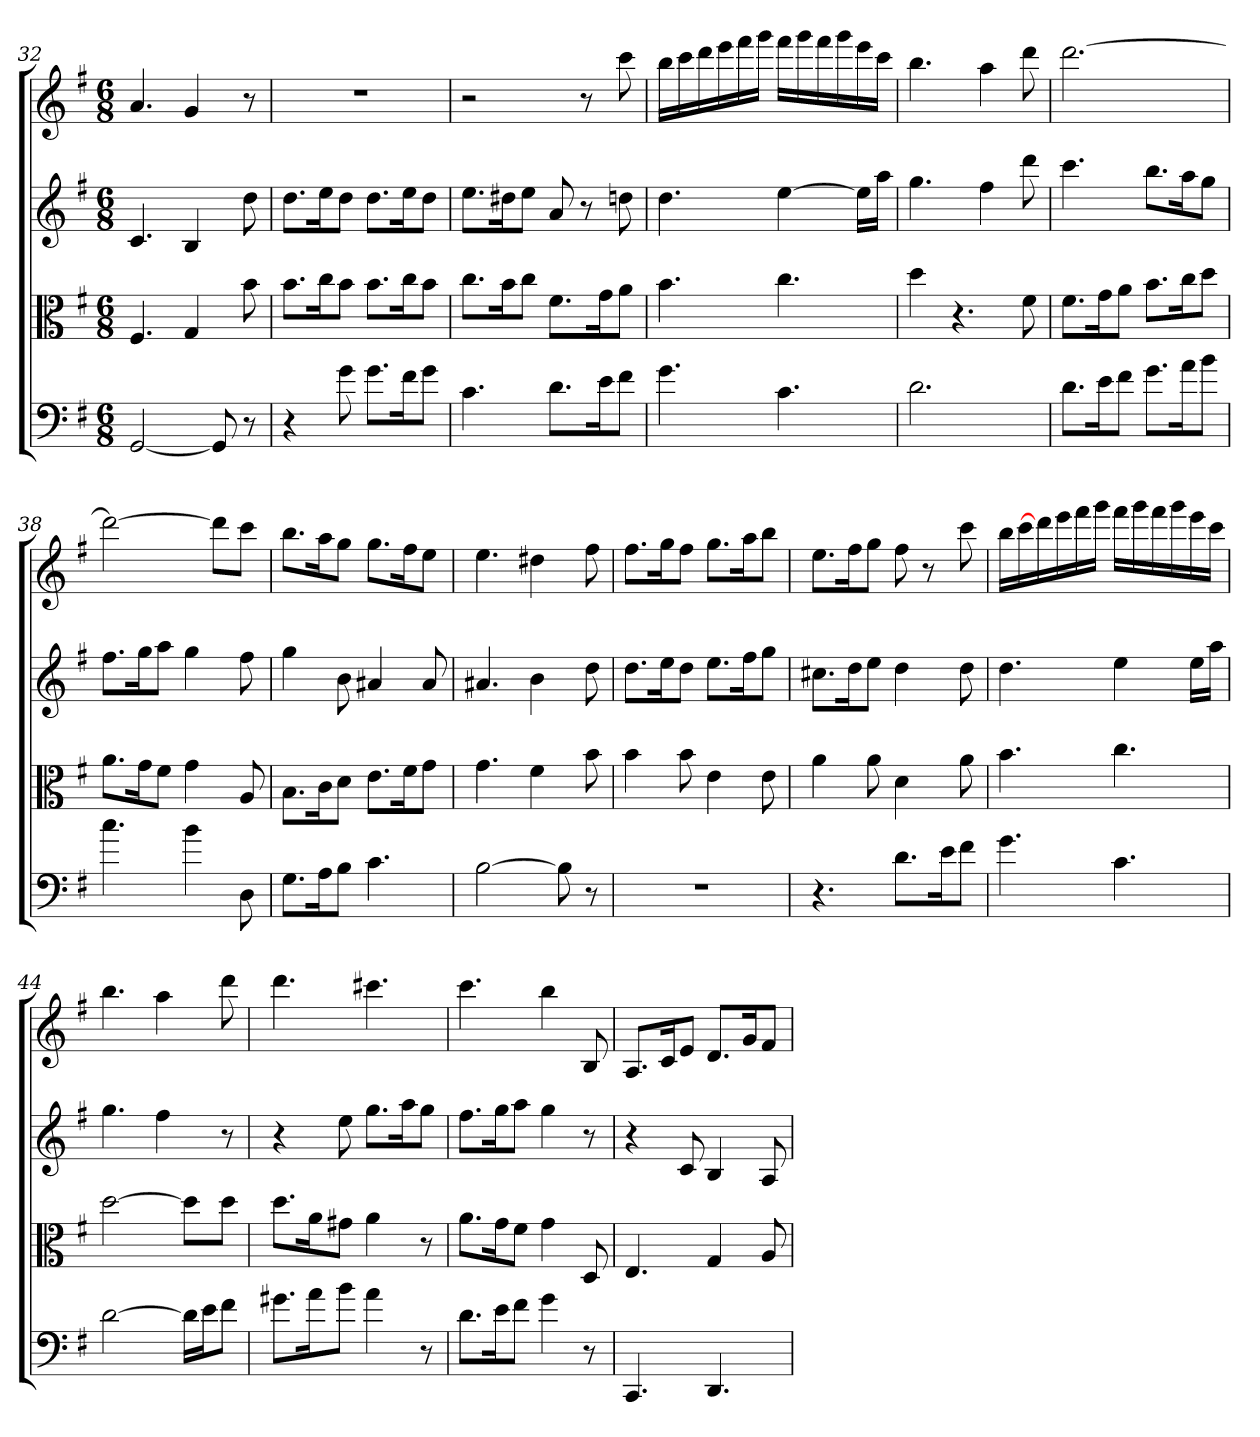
**kern	**kern	**kern	**kern
*part4	*part3	*part2	*part1
*staff4	*staff3	*staff2	*staff1
*clefF4	*clefC3	*	*
*k[f#]	*k[f#]	*k[f#]	*k[f#]
*G:	*G:	*G:	*G:
*M6/8	*M6/8	*M6/8	*M6/8
=32	=32	=32	=32
[2GG	4.F#	4.c	4.a
.	4G	4B	4g
8GG]	.	.	.
8r	8b	8dd	8r
=33	=33	=33	=33
4r	8.b\L	8.ddL	2.r
.	16cc\K	16eeK	.
8g	8b\J	8ddJ	.
8.g\L	8.b\L	8.ddL	.
16f#\K	16cc\K	16eeK	.
8g\J	8b\J	8ddJ	.
=34	=34	=34	=34
4.c	8.cc\L	8.eeL	2r
.	16b\K	16dd#XK	.
.	8cc\J	8eeJ	.
8.d\L	8.f#\L	8a	.
.	.	8r	8r
16e\K	16g\K	.	.
8f#\J	8a\J	8ddn	8ccc
=35	=35	=35	=35
4.g	4.b	4.dd	16bbLL
.	.	.	16ccc
.	.	.	16ddd
.	.	.	16eee
.	.	.	16fff#
.	.	.	16gggJJ
4.c	4.cc	[4ee	16fff#LL
.	.	.	16ggg
.	.	.	16fff#
.	.	.	16ggg
.	.	16eeLL]	16eee
.	.	16aaJJ	16cccJJ
=36	=36	=36	=36
2.d	4dd	4.gg	4.bb
.	4.r	.	.
.	.	4ff#	4aa
.	8f#	8ddd	8ddd
=37	=37	=37	=37
8.d\L	8.f#\L	4.ccc	[2.ddd
16e\K	16g\K	.	.
8f#\J	8a\J	.	.
8.g\L	8.b\L	8.bbL	.
16a\K	16cc\K	16aaK	.
8b\J	8dd\J	8ggJ	.
=38	=38	=38	=38
4.cc	8.a\L	8.ff#L	2ddd_
.	16g\K	16ggK	.
.	8f#\J	8aaJ	.
4b	4g	4gg	.
.	.	.	8dddL]
8D	8A	8ff#	8cccJ
=39	=39	=39	=39
8.G\L	8.B\L	4gg	8.bbL
16A\K	16c\K	.	16aaK
8B\J	8d\J	8b	8ggJ
4.c	8.e\L	4a#X	8.ggL
.	16f#\K	.	16ff#K
.	8g\J	8a#	8eeJ
=40	=40	=40	=40
[2B	4.g	4.a#X	4.ee
.	4f#	4b	4dd#X
8B]	.	.	.
8r	8b	8dd	8ff#
=41	=41	=41	=41
2.r	4b	8.ddL	8.ff#L
.	.	16eeK	16ggK
.	8b	8ddJ	8ff#J
.	4e	8.eeL	8.ggL
.	.	16ff#K	16aaK
.	8e	8ggJ	8bbJ
=42	=42	=42	=42
4.r	4a	8.cc#XL	8.eeL
.	.	16ddK	16ff#K
.	8a	8eeJ	8ggJ
8.d\L	4d	4dd	8ff#
.	.	.	8r
16e\K	.	.	.
8f#\J	8a	8dd	8ccc
=43	=43	=43	=43
4.g	4.b	4.dd	16bbLL
.	.	.	16ccc
.	.	.	16ddd]
.	.	.	16eee
.	.	.	16fff#
.	.	.	16gggJJ
4.c	4.cc	4ee	16fff#LL
.	.	.	16ggg
.	.	.	16fff#
.	.	.	16ggg
.	.	16eeLL	16eee
.	.	16aaJJ	16cccJJ
=44	=44	=44	=44
[2d	[2dd	4.gg	4.bb
.	.	4ff#	4aa
16d\LL]	8dd\L]	.	.
16e\J	.	.	.
8f#\J	8dd\J	8r	8ddd
=45	=45	=45	=45
8.g#X\L	8.dd\L	4r	4.ddd
16a\K	16a\K	.	.
8b\J	8g#X\J	8ee	.
4a	4a	8.ggL	4.ccc#X
.	.	16aaK	.
8r	8r	8ggJ	.
=46	=46	=46	=46
8.d\L	8.a\L	8.ff#L	4.ccc
16e\K	16g\K	16ggK	.
8f#\J	8f#\J	8aaJ	.
4g	4g	4gg	4bb
8r	8D	8r	8B
=47	=47	=47	=47
4.CC	4.E	4r	8.AL
.	.	.	16cK
.	.	8c	8eJ
4.DD	4G	4B	8.dL
.	.	.	16gK
.	8A	8A	8f#J
=	=	=	=
*-	*-	*-	*-
